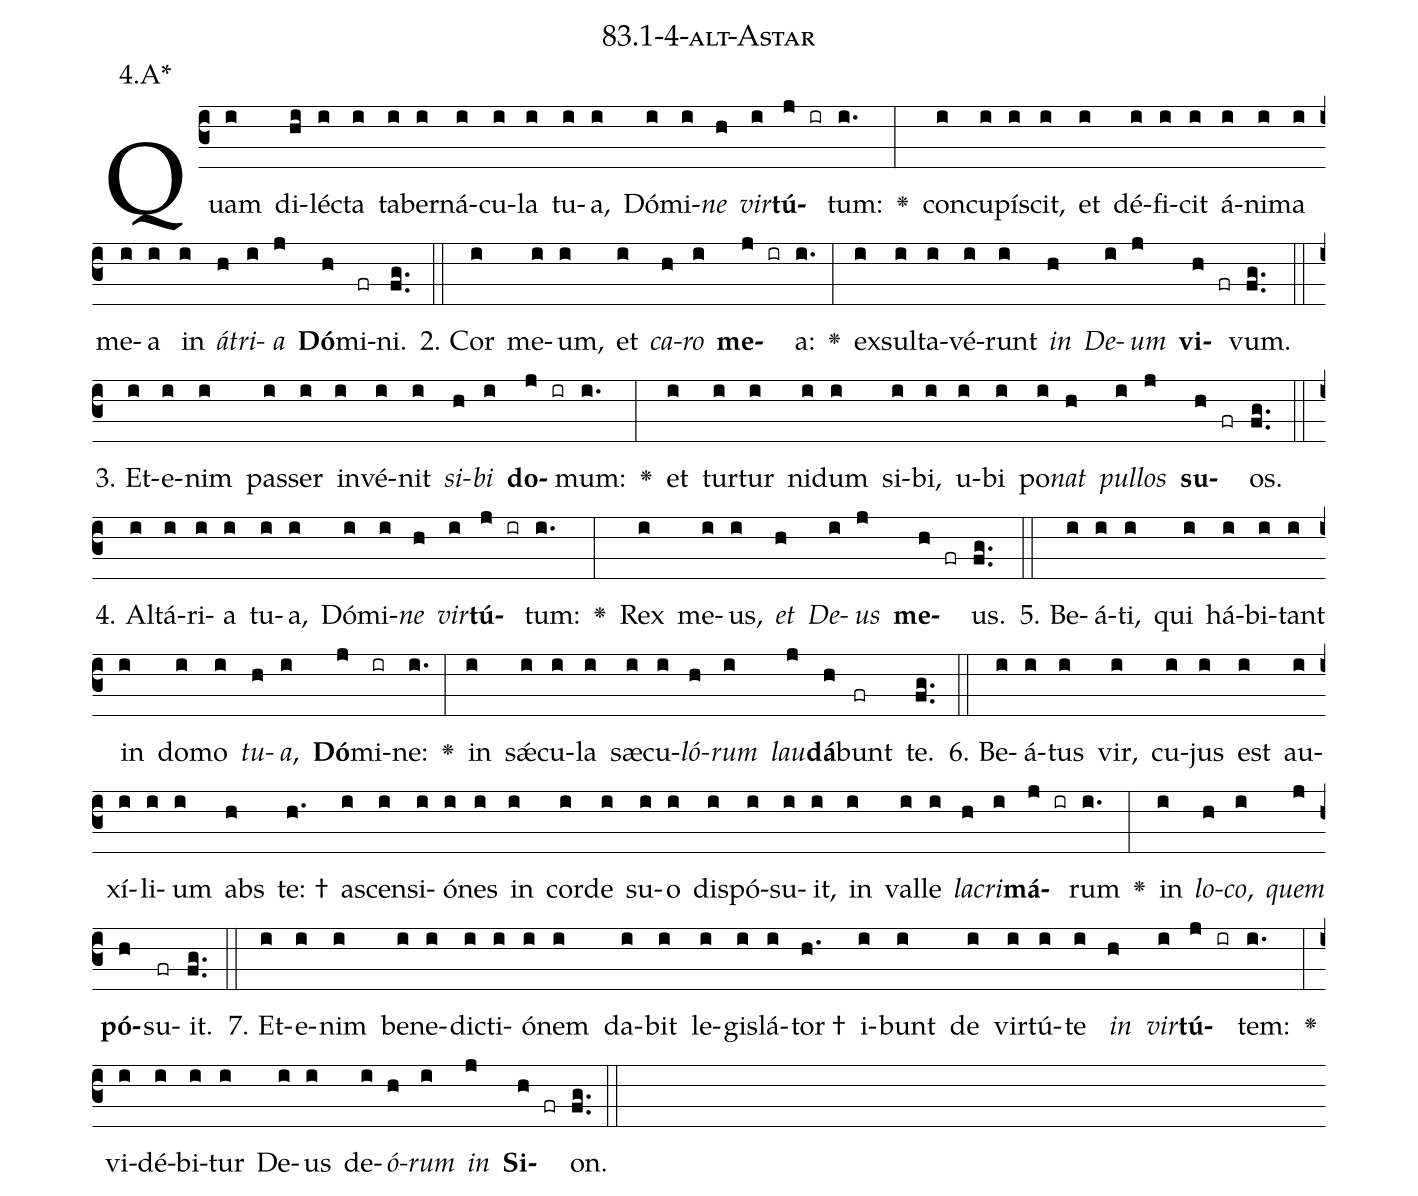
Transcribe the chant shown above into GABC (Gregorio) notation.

name: 83.1-4-alt-Astar;
annotation: 4.A*;
%%
(c3)Quam(i) di(hi)léc(i)ta(i) ta(i)ber(i)ná(i)cu(i)la(i) tu(i)a,(i) Dó(i)mi(i)<i>ne</i>(h) <i>vir</i>(i)<b>tú</b>(j ir)tum:(i.) <v>\greheightstar</v>(:) con(i)cu(i)pí(i)scit,(i) et(i) dé(i)fi(i)cit(i) á(i)ni(i)ma(i) me(i)a(i) in(i) <i>á</i>(h)<i>tri</i>(i)<i>a</i>(j) <b>Dó</b>(h)mi(fr)ni.(fg..) (::)
2. Cor(i) me(i)um,(i) et(i) <i>ca</i>(h)<i>ro</i>(i) <b>me</b>(j ir)a:(i.) <v>\greheightstar</v>(:) ex(i)sul(i)ta(i)vé(i)runt(i) <i>in</i>(h) <i>De</i>(i)<i>um</i>(j) <b>vi</b>(h fr)vum.(fg..) (::)
3. Et(i)e(i)nim(i) pas(i)ser(i) in(i)vé(i)nit(i) <i>si</i>(h)<i>bi</i>(i) <b>do</b>(j ir)mum:(i.) <v>\greheightstar</v>(:) et(i) tur(i)tur(i) ni(i)dum(i) si(i)bi,(i) u(i)bi(i) po(i)<i>nat</i>(h) <i>pul</i>(i)<i>los</i>(j) <b>su</b>(h fr)os.(fg..) (::)
4. Al(i)tá(i)ri(i)a(i) tu(i)a,(i) Dó(i)mi(i)<i>ne</i>(h) <i>vir</i>(i)<b>tú</b>(j ir)tum:(i.) <v>\greheightstar</v>(:) Rex(i) me(i)us,(i) <i>et</i>(h) <i>De</i>(i)<i>us</i>(j) <b>me</b>(h fr)us.(fg..) (::)
5. Be(i)á(i)ti,(i) qui(i) há(i)bi(i)tant(i) in(i) do(i)mo(i) <i>tu</i>(h)<i>a</i>,(i) <b>Dó</b>(j)mi(ir)ne:(i.) <v>\greheightstar</v>(:) in(i) sǽ(i)cu(i)la(i) sæ(i)cu(i)<i>ló</i>(h)<i>rum</i>(i) <i>lau</i>(j)<b>dá</b>(h)bunt(fr) te.(fg..) (::)
6. Be(i)á(i)tus(i) vir,(i) cu(i)jus(i) est(i) au(i)xí(i)li(i)um(i) abs(h) te: †(h.) a(i)scen(i)si(i)ó(i)nes(i) in(i) cor(i)de(i) su(i)o(i) dis(i)pó(i)su(i)it,(i) in(i) val(i)le(i) <i>la</i>(h)<i>cri</i>(i)<b>má</b>(j ir)rum(i.) <v>\greheightstar</v>(:) in(i) <i>lo</i>(h)<i>co</i>,(i) <i>quem</i>(j) <b>pó</b>(h)su(fr)it.(fg..) (::)
7. Et(i)e(i)nim(i) be(i)ne(i)dic(i)ti(i)ó(i)nem(i) da(i)bit(i) le(i)gis(i)lá(i)tor †(h.) i(i)bunt(i) de(i) vir(i)tú(i)te(i) <i>in</i>(h) <i>vir</i>(i)<b>tú</b>(j ir)tem:(i.) <v>\greheightstar</v>(:) vi(i)dé(i)bi(i)tur(i) De(i)us(i) de(i)<i>ó</i>(h)<i>rum</i>(i) <i>in</i>(j) <b>Si</b>(h fr)on.(fg..) (::)
